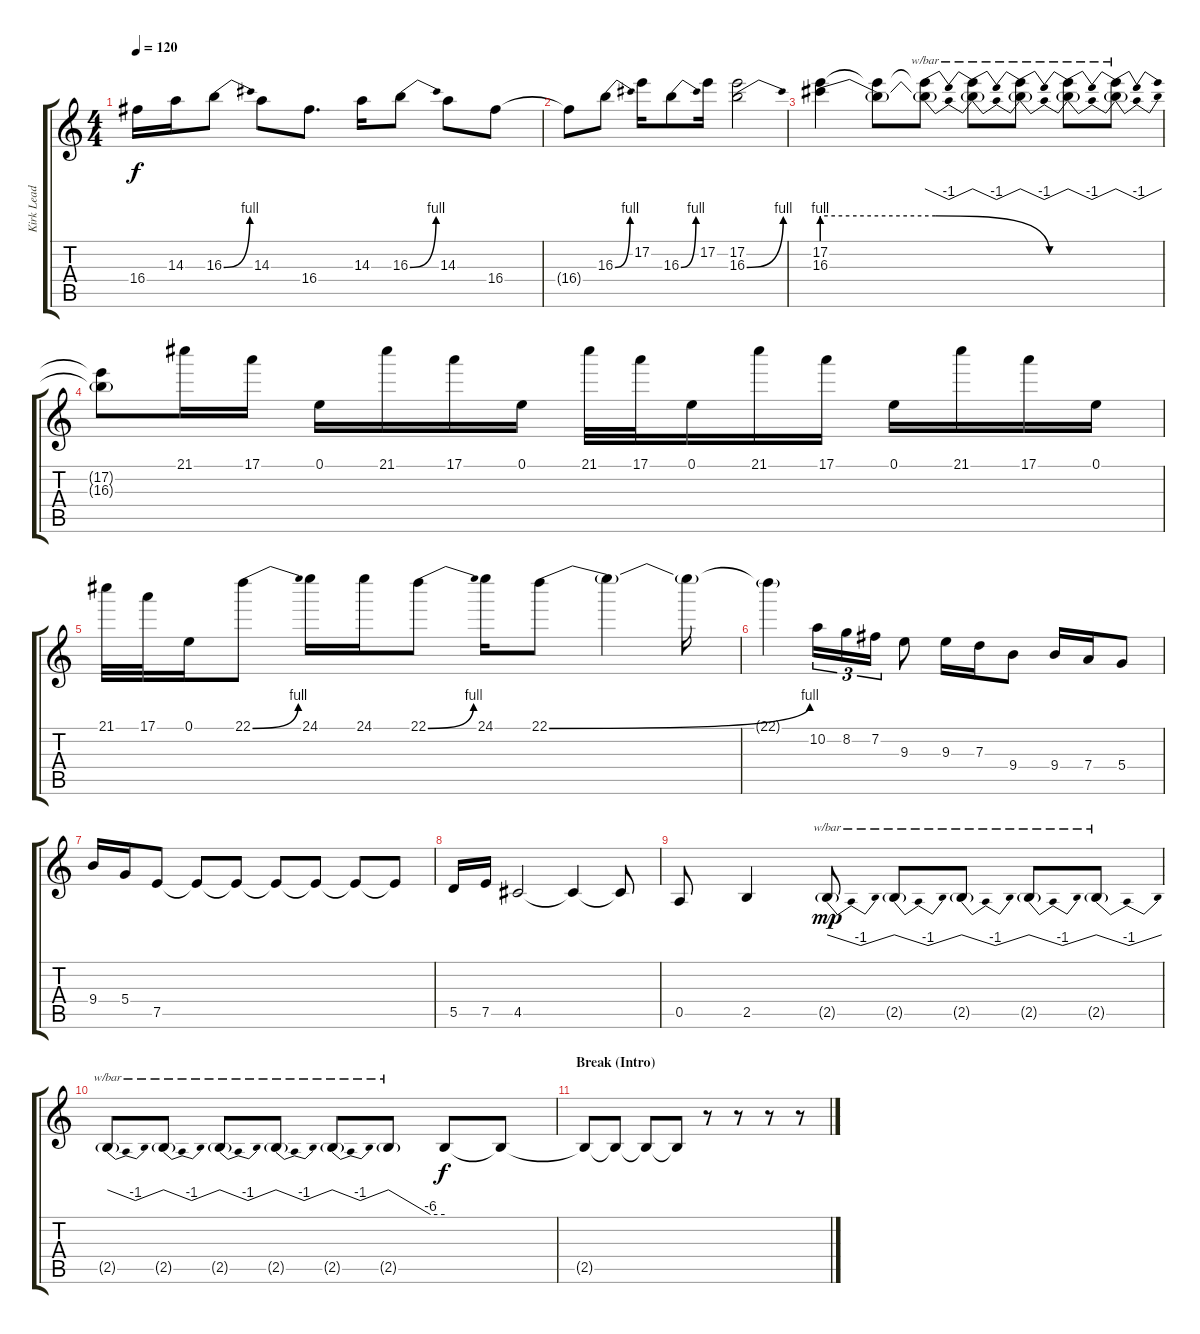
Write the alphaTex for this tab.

\track ("Kirk Lead 1" "Kirk Lead ") {instrument distortionguitar}
\staff {score tabs}
\tuning (E4 B3 G3 D3 A2 E2) {hide}
\ts (4 4)
\tempo 120
\clef g2
\ks c
16.4{t}.16{dy f} 14.3.16 16.3{be (bend 0 0 60 4)}.8 14.3.8 16.4.8{d} 14.3.16 16.3{be (bend 0 0 60 4)}.8 14.3.8 16.4.8 |
16.4{t}.8 16.3{be (bend 0 0 60 4)}.8 17.2.16 16.3{be (bend 0 0 60 4)}.8 17.2.16 (17.2 16.3{be (bend 0 0 60 4)}).2 |
(17.2 16.3{be (custom 0 4 20 4 40 0 60 0)}).4 (17.2{t} 16.3{t}).8 (17.2{t} 16.3{t}).8{tbe (dip default 0 0 30 -4 60 0)} (17.2{t} 16.3{t}).8{tbe (dip default 0 0 30 -4 60 0)} (17.2{t} 16.3{t}).8{tbe (dip default 0 0 30 -4 60 0)} (17.2{t} 16.3{t}).8{tbe (dip default 0 0 30 -4 60 0)} (17.2{t} 16.3{t}).8{tbe (dip default 0 0 30 -4 60 0)} |
(17.2{t} 16.3{t}).8 21.1.16 17.1.16 0.1.16 21.1.16 17.1.16 0.1.16 21.1.32 17.1.32 0.1.16 21.1.16 17.1.16 0.1.16 21.1.16 17.1.16 0.1.16 |
21.1.32 17.1.32 0.1.16 22.1{be (bend 0 0 60 4)}.8 24.1.16 24.1.16 22.1{be (bend 0 0 60 4)}.8 24.1.16 22.1{be (bend 0 0 60 4)}.8 22.1{t}.4 22.1{t}.16 |
22.1{t}.4 10.2.16{tu (3 2)} 8.2.16{tu (3 2)} 7.2.16{tu (3 2)} 9.3.8 9.3.16 7.3.16 9.4.8 9.4.16 7.4.16 5.4.8 |
9.4.16 5.4.16 7.5.8 7.5{t}.8 7.5{t}.8 7.5{t}.8 7.5{t}.8 7.5{t}.8 7.5{t}.8 |
5.5.16 7.5.16 4.5.2 4.5{t}.4 4.5{t}.8 |
0.5.8 2.5.4 2.5{g}.8{tbe (dip default 0 0 30 -4 60 0) dy mp} 2.5{g}.8{tbe (dip default 0 0 30 -4 60 0)} 2.5{g}.8{tbe (dip default 0 0 30 -4 60 0)} 2.5{g}.8{tbe (dip default 0 0 30 -4 60 0)} 2.5{g}.8{tbe (dip default 0 0 30 -4 60 0)} |
2.5{g}.8{tbe (dip default 0 0 30 -4 60 0)} 2.5{g}.8{tbe (dip default 0 0 30 -4 60 0)} 2.5{g}.8{tbe (dip default 0 0 30 -4 60 0)} 2.5{g}.8{tbe (dip default 0 0 30 -4 60 0)} 2.5{g}.8{tbe (dip default 0 0 30 -4 60 0)} 2.5{g}.8{tbe (custom default 0 0 45 -24 60 -24)} 2.5{t}.8{dy f} 2.5{t}.8 |
\section ("" "Break (Intro)")
2.5{t}.8 2.5{t}.8 2.5{t}.8 2.5{t}.8 r.8 r.8 r.8 r.8
